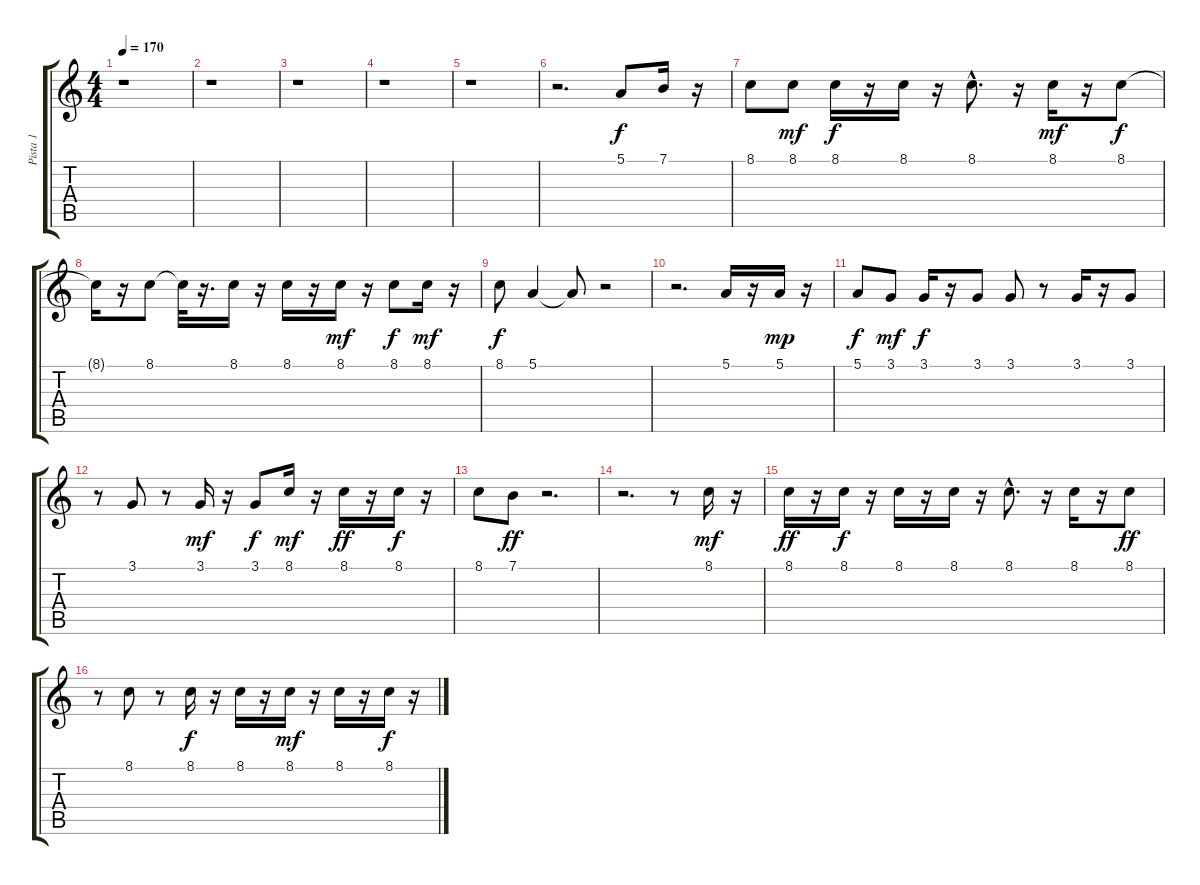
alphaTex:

\track ("Pista 1" "Pista 1") {instrument panflute}
\staff {score tabs}
\tuning (E4 B3 G3 D3 A2 E2) {hide}
\ts (4 4)
\tempo 170
\clef g2
\ks c
r.1{dy f} |
r.1 |
r.1 |
r.1 |
r.1 |
r.2{d} 5.1.8 7.1.16 r.16 |
8.1.8 8.1.8{dy mf} 8.1.16{dy f} r.16 8.1.16 r.16 8.1{hac}.8{d} r.16 8.1.16{dy mf} r.16 8.1.8{dy f} |
8.1{t}.16 r.16 8.1.8 8.1{t}.32 r.16{d} 8.1.16 r.16 8.1.16 r.16 8.1.16{dy mf} r.16 8.1.8{dy f} 8.1.16{dy mf} r.16 |
8.1.8{dy f} 5.1.4 5.1{t}.8 r.2 |
r.2{d} 5.1.16 r.16 5.1.16{dy mp} r.16 |
5.1.8{dy f} 3.1.8{dy mf} 3.1.16{dy f} r.16 3.1.8 3.1.8 r.8 3.1.16 r.16 3.1.8 |
r.8 3.1.8 r.8 3.1.16{dy mf} r.16 3.1.8{dy f} 8.1.16{dy mf} r.16 8.1.16{dy ff} r.16 8.1.16{dy f} r.16 |
8.1.8 7.1.8{dy ff} r.2{d} |
r.2{d} r.8 8.1.16{dy mf} r.16 |
8.1.16{dy ff} r.16 8.1.16{dy f} r.16 8.1.16 r.16 8.1.16 r.16 8.1{hac}.8{d} r.16 8.1.16 r.16 8.1.8{dy ff} |
r.8 8.1.8 r.8 8.1.16{dy f} r.16 8.1.16 r.16 8.1.16{dy mf} r.16 8.1.16 r.16 8.1.16{dy f} r.16
